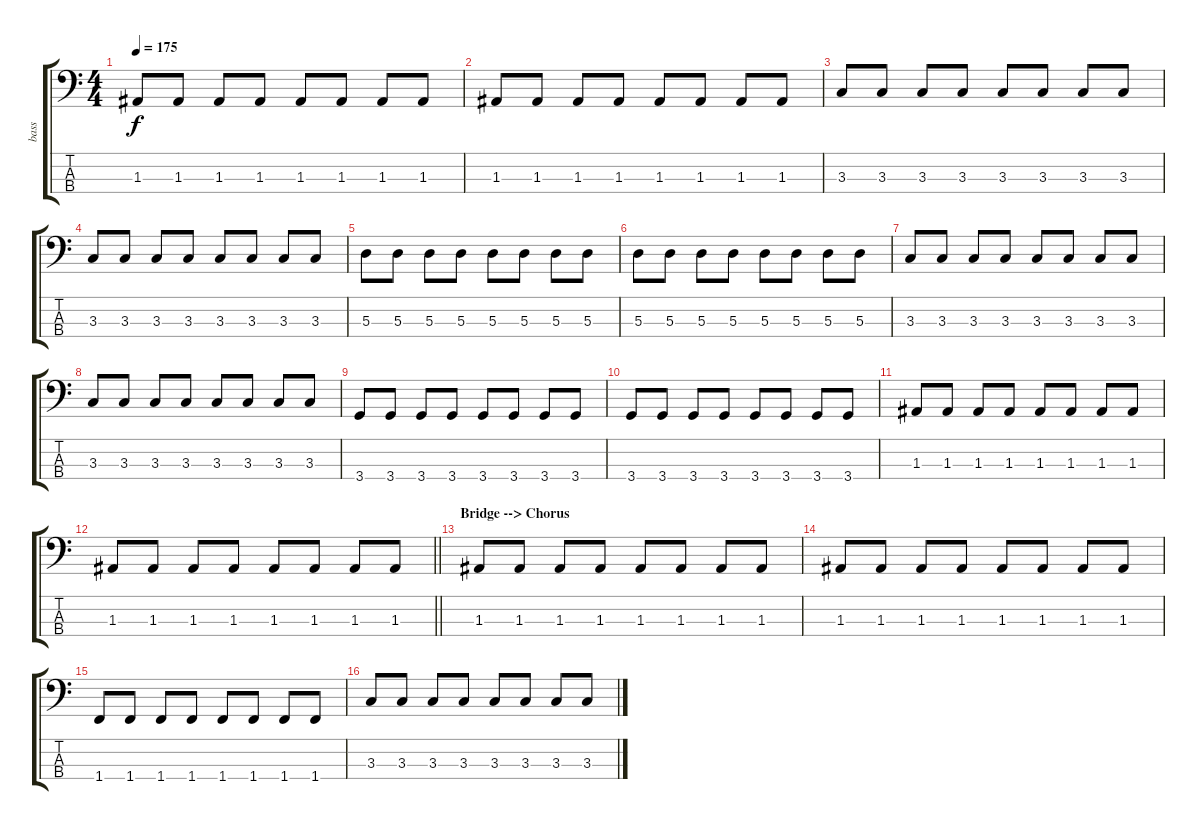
\track ("bass" "bass") {instrument electricbassfinger}
\staff {score tabs}
\tuning (G2 D2 A1 E1) {hide}
\ts (4 4)
\tempo 175
\clef f4
\ks c
1.3.8{dy f} 1.3.8 1.3.8 1.3.8 1.3.8 1.3.8 1.3.8 1.3.8 |
1.3.8 1.3.8 1.3.8 1.3.8 1.3.8 1.3.8 1.3.8 1.3.8 |
3.3.8 3.3.8 3.3.8 3.3.8 3.3.8 3.3.8 3.3.8 3.3.8 |
3.3.8 3.3.8 3.3.8 3.3.8 3.3.8 3.3.8 3.3.8 3.3.8 |
5.3.8 5.3.8 5.3.8 5.3.8 5.3.8 5.3.8 5.3.8 5.3.8 |
5.3.8 5.3.8 5.3.8 5.3.8 5.3.8 5.3.8 5.3.8 5.3.8 |
3.3.8 3.3.8 3.3.8 3.3.8 3.3.8 3.3.8 3.3.8 3.3.8 |
3.3.8 3.3.8 3.3.8 3.3.8 3.3.8 3.3.8 3.3.8 3.3.8 |
3.4.8 3.4.8 3.4.8 3.4.8 3.4.8 3.4.8 3.4.8 3.4.8 |
3.4.8 3.4.8 3.4.8 3.4.8 3.4.8 3.4.8 3.4.8 3.4.8 |
1.3.8 1.3.8 1.3.8 1.3.8 1.3.8 1.3.8 1.3.8 1.3.8 |
\barLineRight lightlight
1.3.8 1.3.8 1.3.8 1.3.8 1.3.8 1.3.8 1.3.8 1.3.8 |
\section ("" "Bridge --> Chorus")
1.3.8 1.3.8 1.3.8 1.3.8 1.3.8 1.3.8 1.3.8 1.3.8 |
1.3.8 1.3.8 1.3.8 1.3.8 1.3.8 1.3.8 1.3.8 1.3.8 |
1.4.8 1.4.8 1.4.8 1.4.8 1.4.8 1.4.8 1.4.8 1.4.8 |
3.3.8 3.3.8 3.3.8 3.3.8 3.3.8 3.3.8 3.3.8 3.3.8
